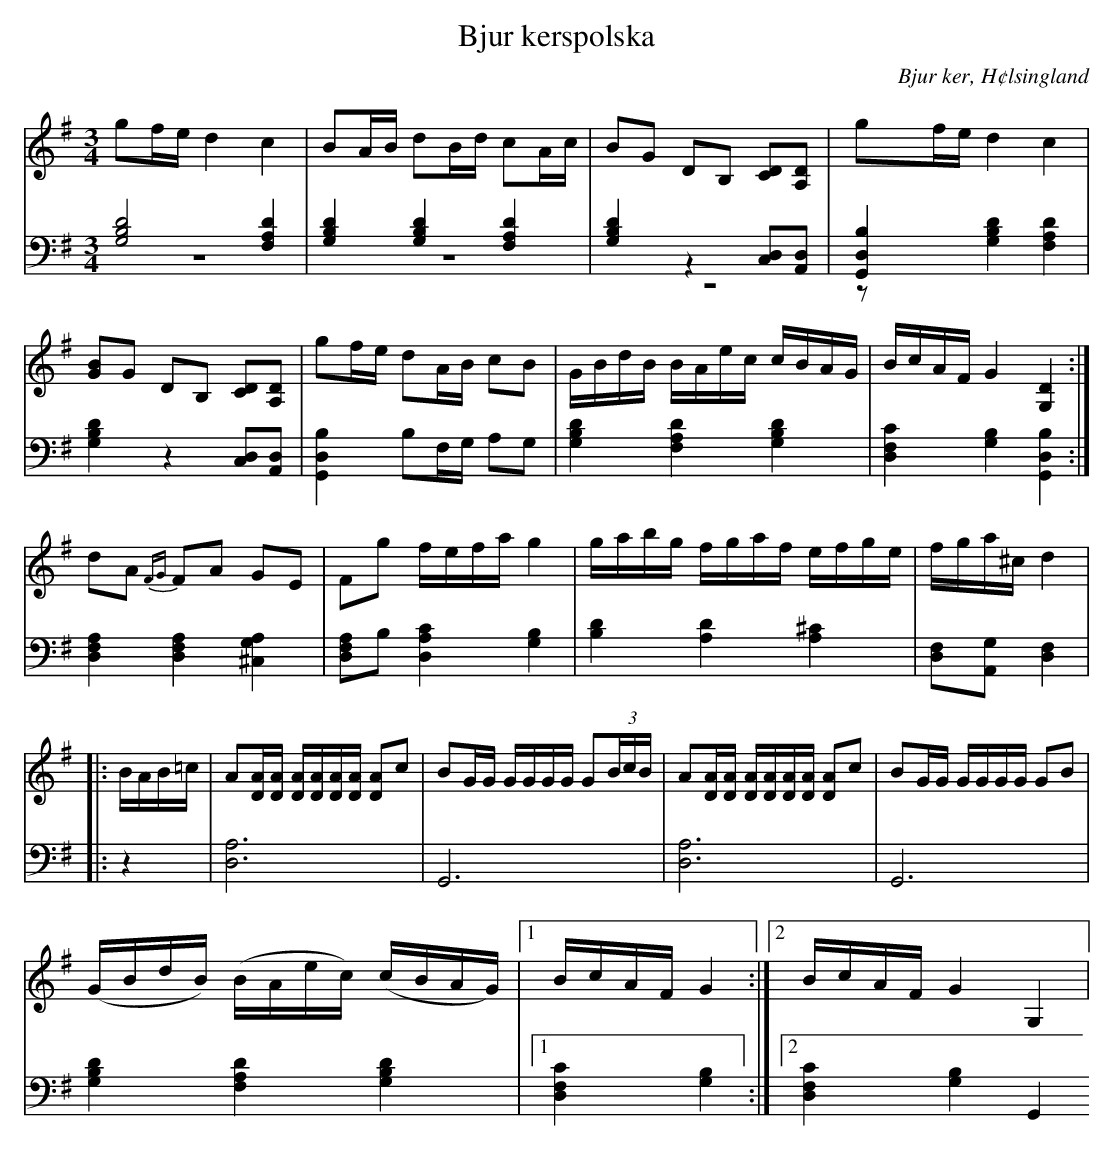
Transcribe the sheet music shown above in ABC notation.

X:1
T: Bjur kerspolska
O: Bjur ker, H¢lsingland
M: 3/4
L: 1/8
K: G
V:1
V:2
V:3 merge
V:1
gf/e/ d2 c2|BA/B/ dB/d/ cA/c/| BG DB, [CD][A,D]|gf/e/ d2 c2|
[GB]G DB, [CD][A,D] |gf/e/ dA/B/ cB|G/B/d/B/ B/A/e/c/ c/B/A/G/|B/c/A/F/ G2 [G,2D2]:|
dA {FG}FA GE|Fg f/e/f/a/ g2|g/a/b/g/ f/g/a/f/ e/f/g/e/ |f/g/a/^c/ d2 |
|:B/A/B/=c/|A[D/A/][D/A/] [D/A/][D/A/][D/A/][D/A/] [DA]c|BG/G/ G/G/G/G/ G(3B/c/B/|A[D/A/][D/A/] [D/A/][D/A/][D/A/][D/A/] [DA]c|BG/G/ G/G/G/G/ GB|
(G/B/d/B/) (B/A/e/c/) (c/B/A/G/)|1 B/c/A/F/ G2:|2 B/c/A/F/ G2 G,2|
V:2 clef=bass
[G,4B,4D4] [F,2A,2 D2]|[G,2B,2D2] [G,2B,2D2] [F,2A,2 D2]|[G,2B,2D2] z2 [C,D,][A,,D,]|[G,,2D,2B,2] [G,2B,2D2] [F,2A,2 D2]|[G,2B,2D2] z2 [C,D,][A,,D,]|
[G,,2D,2B,2] B,F,/G,/ A,G,|[G,2B,2D2] [F,2A,2 D2] [G,2B,2D2]|[D,2F,2C2] [G,2B,2][G,,2D,2B,2]:|
[D,2F,2A,2] [D,2F,2A,2] [^C,2G,2A,2]|[D,F,A,]B, [D,2A,2C2] [G,2B,2]|[B,2D2] [A,2D2] [A,2^C2]|[D,F,][A,,G,] [D,2F,2]|
|:z2|[D,6A,6]|G,,6|[D,6A,6]|G,,6|
[G,2B,2D2] [F,2A,2 D2] [G,2B,2D2]|1 [D,2F,2C2] [G,2B,2] :|2 [D,2F,2C2] [G,2B,2] G,,2
V:3  clef=bass
z6|z6|z6|1z:|2 |
